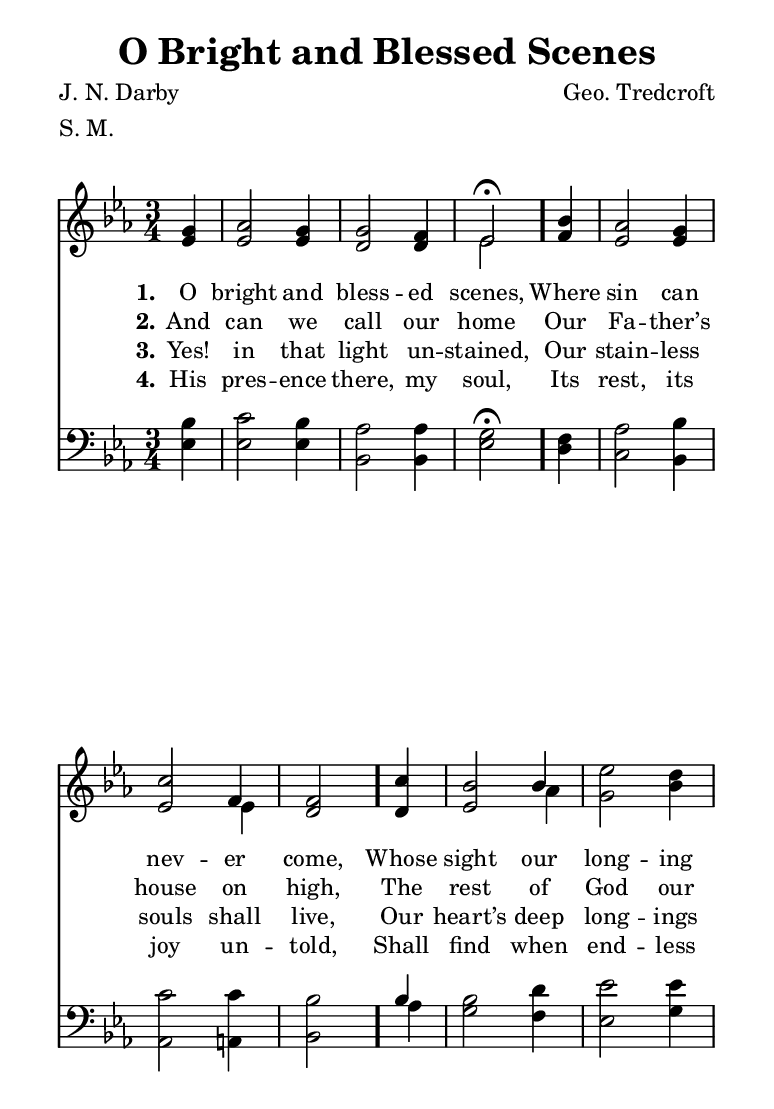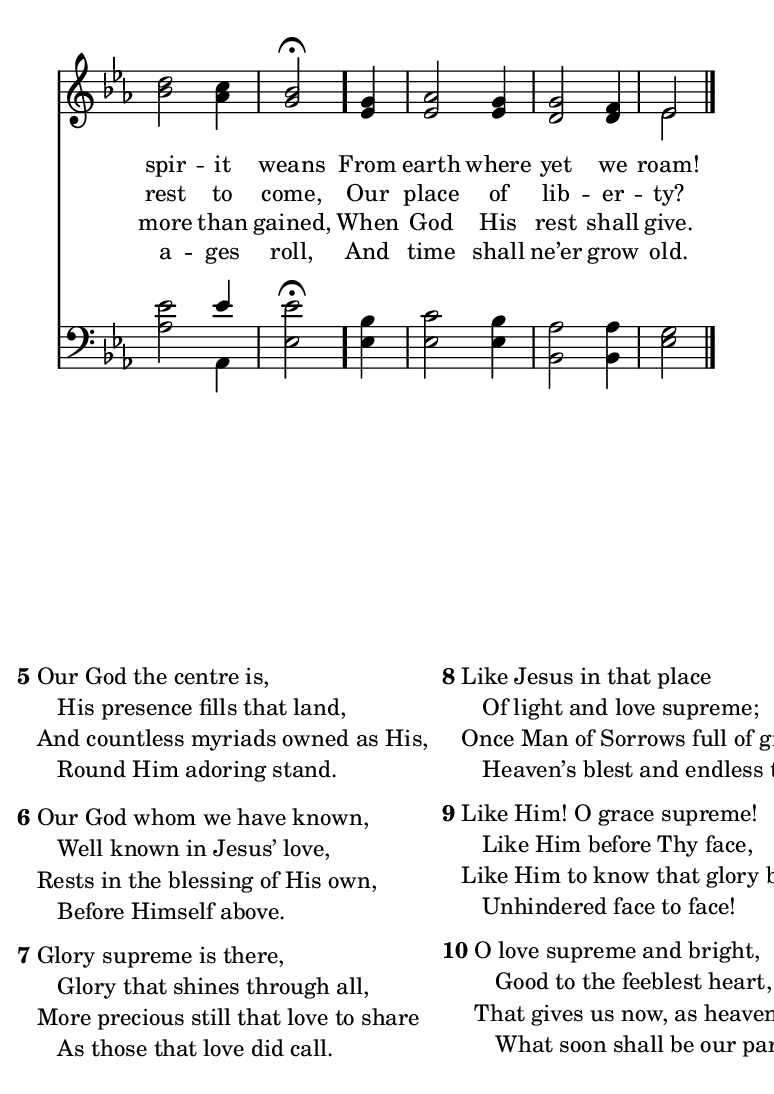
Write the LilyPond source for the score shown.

\include "common/global.ily"
\paper {
  \include "common/paper.ily"
  ragged-last-bottom = ##t
}

\header{
  hymnnumber = "217"
  title = "O Bright and Blessed Scenes"
  tunename = "Solyma"
  meter = "S. M."
  poet = "J. N. Darby"
  composer = "Geo. Tredcroft"
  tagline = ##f
}

ta = { \tempo 4=110 }
tb = { \tempo 4=55 }

global = {
  \include "common/overrides.ily"
  \override Staff.TimeSignature.style = #'numbered
  \time 3/4
  \override Score.MetronomeMark.transparent = ##t % hide all fermata changes too
  \ta
  \key ees \major
  \partial 4
  \autoBeamOff
}

notesSoprano = {
\global
\relative c'' {

  g4 | aes2 g4 | g2 f4 | \tb ees2\fermata \ta
  bes'4 | aes2 g4 | c2 f,4 | f2
  c'4 | bes2 bes4 | ees2 d4 | d2 c4 | \tb bes2\fermata \ta
  g4 | aes2 g4 | g2 f4 | ees2

  \bar "|."

}
}

notesAlto = {
\global
\relative e' {

  ees4 | ees2 ees4 | d2 d4 | ees2
  f4 | ees2 ees4 | ees2 ees4 | d2
  d4 | ees2 aes4 | g2 bes4 | bes2 aes4 | g2
  ees4 | ees2 ees4 | d2 d4 | ees2

}
}

notesTenor = {
\global
\relative a {

  bes4 | c2 bes4 | aes2 aes4 | g2
  f4 | aes2 bes4 | c2 c4 | bes2
  bes4 | bes2 d4 | ees2 ees4 | ees2 ees4 | ees2
  bes4 | c2 bes4 | aes2 aes4 | g2

}
}

notesBass = {
\global
\relative f {

  ees4 | ees2 ees4 | bes2 bes4 | ees2\fermata
  d4 | c2 bes4 | aes2 a4 | bes2
  aes'4 | g2 f4 | ees2 g4 | aes2 aes,4 | ees'2\fermata
  ees4 | ees2 ees4 | bes2 bes4 | ees2

}
}

wordsA = \lyricmode {
\set stanza = "1."

O bright and bless -- ed scenes, \bar "."
Where sin can nev -- er come, \bar "."
Whose sight our long -- ing spir -- it weans \bar "."
From earth where yet we roam! \bar "."

}

wordsB = \lyricmode {
\set stanza = "2."

And can we call our home
Our Fa -- ther’s house on high,
The rest of God our rest to come,
Our place of lib -- er -- ty?

}

wordsC = \lyricmode {
\set stanza = "3."

Yes! in that light un -- stained,
Our stain -- less souls shall live,
Our heart’s deep long -- ings more than gained,
When God His rest shall give.

}

wordsD = \lyricmode {
\set stanza = "4."

His pres -- ence there, my soul,
Its rest, its joy un -- told,
Shall find when end -- less a -- ges roll,
And time shall ne’er grow old.

}

wordsE = \markuplist {

\line { Our God the centre is, }
\line { { \hspace #2 } His presence fills that land, }
\line { And countless myriads owned as His, }
\line { { \hspace #2 } Round Him adoring stand. }

}

wordsF = \markuplist {

\line { Our God whom we have known, }
\line { { \hspace #2 } Well known in Jesus’ love, }
\line { Rests in the blessing of His own, }
\line { { \hspace #2 } Before Himself above. }

}

wordsG = \markuplist {

\line { Glory supreme is there, }
\line { { \hspace #2 } Glory that shines through all, }
\line { More precious still that love to share }
\line { { \hspace #2 } As those that love did call. }

}

wordsH = \markuplist {

\line { Like Jesus in that place }
\line { { \hspace #2 } Of light and love supreme; }
\line { Once Man of Sorrows full of grace, }
\line { { \hspace #2 } Heaven’s blest and endless theme. }

}

wordsI = \markuplist {

\line { Like Him! O grace supreme! }
\line { { \hspace #2 } Like Him before Thy face, }
\line { Like Him to know that glory beam }
\line { { \hspace #2 } Unhindered face to face! }

}

wordsJ = \markuplist {

\line { O love supreme and bright, }
\line { { \hspace #2 } Good to the feeblest heart, }
\line { That gives us now, as heavenly light }
\line { { \hspace #2 } What soon shall be our part. }

}

\score {
  \context ChoirStaff <<
    \context Staff = upper <<
      \set Staff.autoBeaming = ##f
      \set ChoirStaff.systemStartDelimiter = #'SystemStartBar
      \set ChoirStaff.printPartCombineTexts = ##f
      \partcombine #'(2 . 9) \notesSoprano \notesAlto
      \context NullVoice = sopranos { \voiceOne << \notesSoprano >> }
      \context NullVoice = altos { \voiceTwo << \notesAlto >> }
      \context Lyrics = one   \lyricsto sopranos \wordsA
      \context Lyrics = two   \lyricsto sopranos \wordsB
      \context Lyrics = three \lyricsto sopranos \wordsC
      \context Lyrics = four  \lyricsto sopranos \wordsD
    >>
    \context Staff = men <<
      \clef bass
      \set ChoirStaff.printPartCombineTexts = ##f
      \partcombine #'(2 . 9) \notesTenor \notesBass
      \context NullVoice = tenors { \voiceOne << \notesTenor >> }
      \context NullVoice = basses { \voiceTwo << \notesBass >> }
    >>
  >>
  \layout {
    \include "common/layout.ily"
  }
  \midi{
    \include "common/midi.ily"
  }
}

\noPageBreak

\markup { \fill-line {
  \hspace #0.1
  \column {
  \line{ \bold 5 \column { \wordsE } } \combine \null \vspace #0.4
  \line{ \bold 6 \column { \wordsF } } \combine \null \vspace #0.4
  \line{ \bold 7 \column { \wordsG } }
  }
  \hspace #0.1
  \column {
  \line{ \bold 8 \column { \wordsH } } \combine \null \vspace #0.4
  \line{ \bold 9 \column { \wordsI } } \combine \null \vspace #0.4
  \line{ \bold 10 \column { \wordsJ } }
  }
  \hspace #0.1
} }

\version "2.19.49"  % necessary for upgrading to future LilyPond versions.

% vi:set et ts=2 sw=2 ai nocindent syntax=lilypond:
